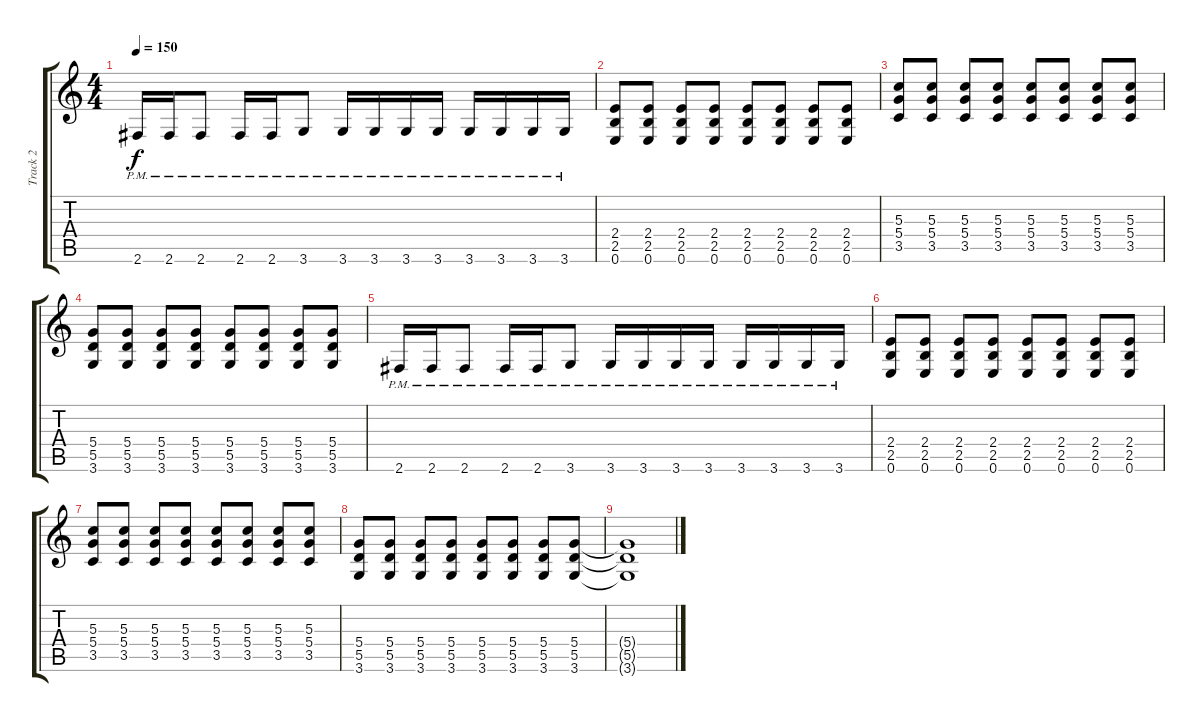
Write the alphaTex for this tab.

\track ("Track 2" "Track 2") {instrument distortionguitar}
\staff {score tabs}
\tuning (E4 B3 G3 D3 A2 E2) {hide}
\ts (4 4)
\tempo 150
\clef g2
\ks c
2.6{pm}.16{dy f} 2.6{pm}.16 2.6{pm}.8 2.6{pm}.16 2.6{pm}.16 3.6{pm}.8 3.6{pm}.16 3.6{pm}.16 3.6{pm}.16 3.6{pm}.16 3.6{pm}.16 3.6{pm}.16 3.6{pm}.16 3.6{pm}.16 |
(2.4 2.5 0.6).8{instrument distortionguitar} (2.4 2.5 0.6).8 (2.4 2.5 0.6).8 (2.4 2.5 0.6).8 (2.4 2.5 0.6).8 (2.4 2.5 0.6).8 (2.4 2.5 0.6).8 (2.4 2.5 0.6).8 |
(5.3 5.4 3.5).8 (5.3 5.4 3.5).8 (5.3 5.4 3.5).8 (5.3 5.4 3.5).8 (5.3 5.4 3.5).8 (5.3 5.4 3.5).8 (5.3 5.4 3.5).8 (5.3 5.4 3.5).8 |
(5.4 5.5 3.6).8 (5.4 5.5 3.6).8 (5.4 5.5 3.6).8 (5.4 5.5 3.6).8 (5.4 5.5 3.6).8 (5.4 5.5 3.6).8 (5.4 5.5 3.6).8 (5.4 5.5 3.6).8 |
2.6{pm}.16 2.6{pm}.16 2.6{pm}.8 2.6{pm}.16 2.6{pm}.16 3.6{pm}.8 3.6{pm}.16 3.6{pm}.16 3.6{pm}.16 3.6{pm}.16 3.6{pm}.16 3.6{pm}.16 3.6{pm}.16 3.6{pm}.16 |
(2.4 2.5 0.6).8{instrument distortionguitar} (2.4 2.5 0.6).8 (2.4 2.5 0.6).8 (2.4 2.5 0.6).8 (2.4 2.5 0.6).8 (2.4 2.5 0.6).8 (2.4 2.5 0.6).8 (2.4 2.5 0.6).8 |
(5.3 5.4 3.5).8 (5.3 5.4 3.5).8 (5.3 5.4 3.5).8 (5.3 5.4 3.5).8 (5.3 5.4 3.5).8 (5.3 5.4 3.5).8 (5.3 5.4 3.5).8 (5.3 5.4 3.5).8 |
(5.4 5.5 3.6).8 (5.4 5.5 3.6).8 (5.4 5.5 3.6).8 (5.4 5.5 3.6).8 (5.4 5.5 3.6).8 (5.4 5.5 3.6).8 (5.4 5.5 3.6).8 (5.4 5.5 3.6).8 |
(5.4{t} 5.5{t} 3.6{t}).1
